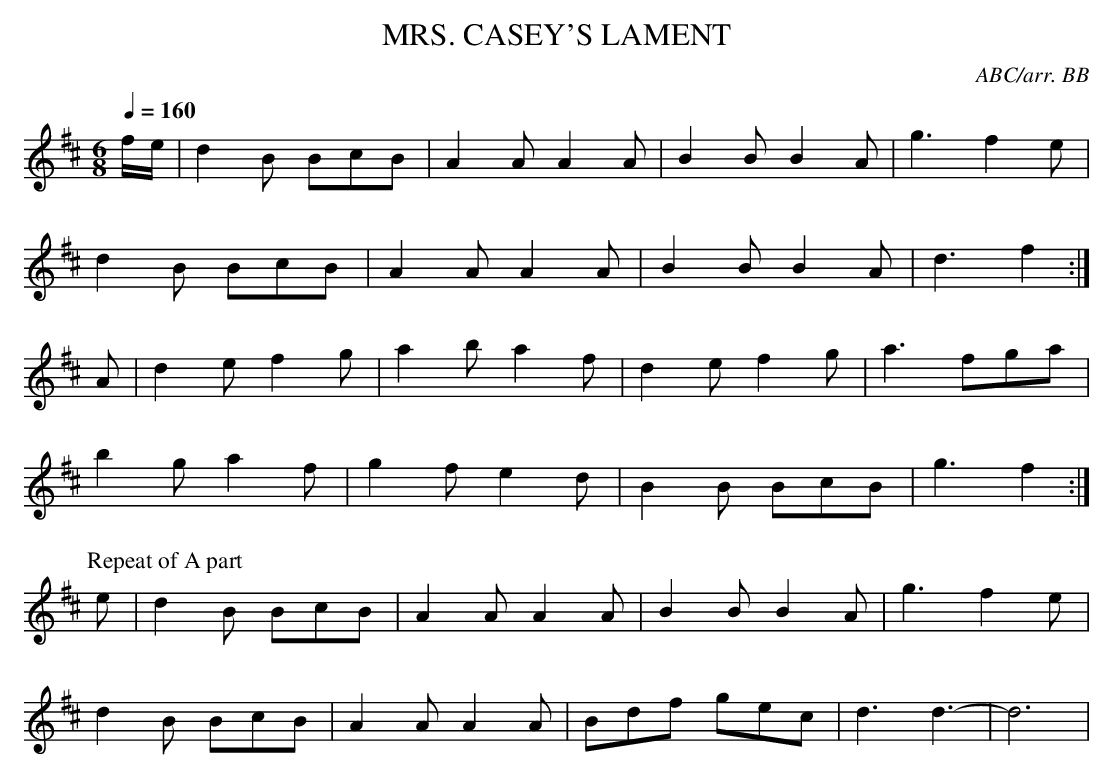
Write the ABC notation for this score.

X:1
T:MRS. CASEY'S LAMENT
C:ABC/arr. BB
Q:1/4=160
my arrangement.
L:1/8
M:6/8
K:D % source key = C
f/e/|d2B BcB|A2A A2A|B2B B2A|g3 f2e|
d2B BcB|A2A A2A|B2B B2A|d3 f2 :|
A|d2e f2g|a2b a2f|d2e f2g|a3 fga|
b2g a2f|g2f e2d|B2B BcB|g3 f2 :|
P:Repeat of A part
e|d2B BcB|A2A A2A|B2B B2A|g3 f2e|
d2B BcB|A2A A2A|Bdf gec|d3 d3- | d6 |
